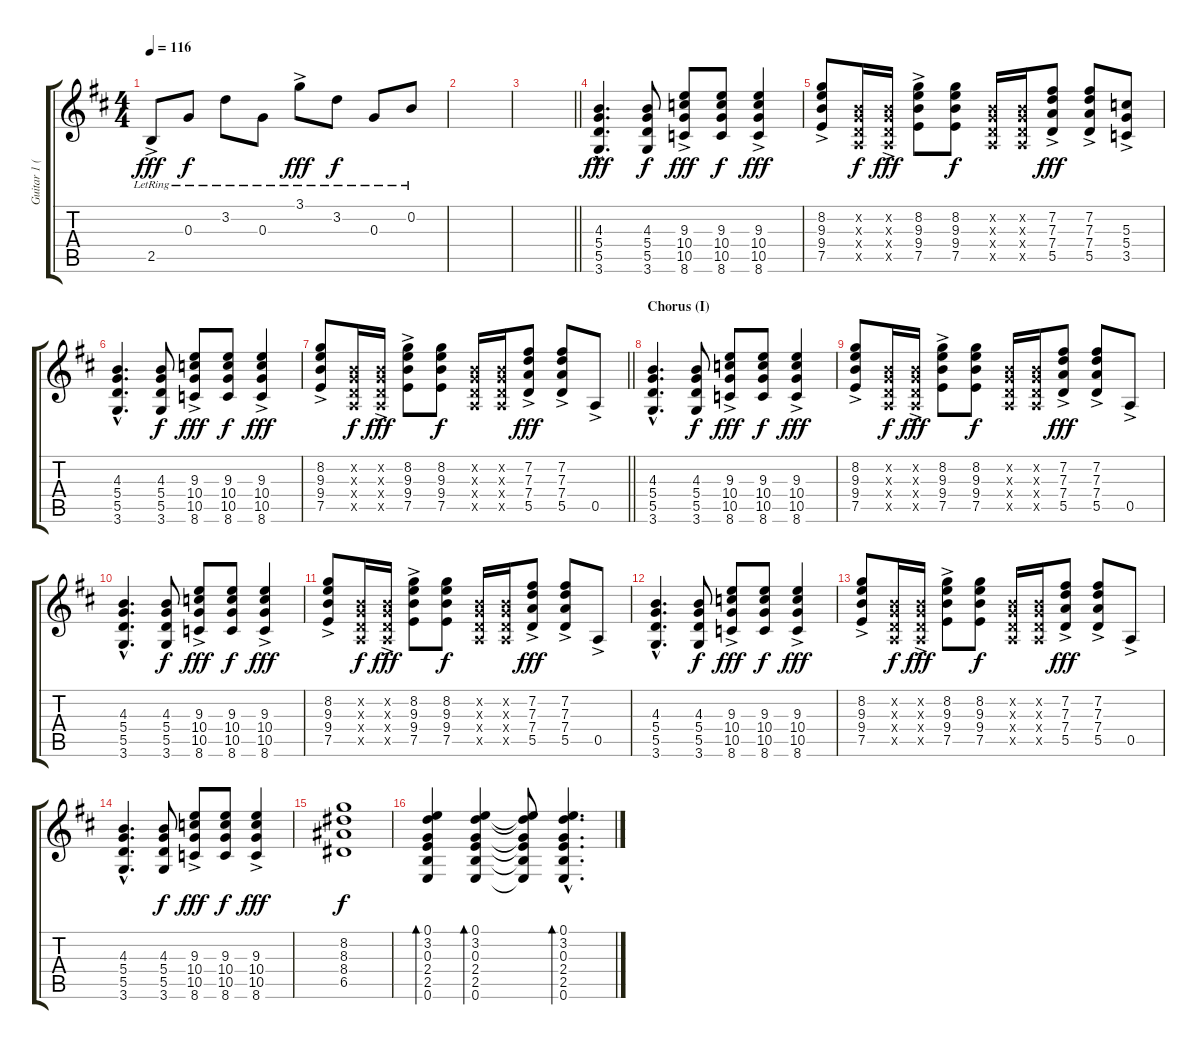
\track ("Guitar 1 (Steel)" "Guitar 1 (") {instrument acousticguitarsteel}
\staff {score tabs}
\tuning (E4 B3 G3 D3 A2 E2) {hide}
\ts (4 4)
\tempo 116
\clef g2
\ks d
2.5{ac lr}.8{dy fff} 0.3{lr}.8{dy f} 3.2{lr}.8 0.3{lr}.8 3.1{ac lr}.8{dy fff} 3.2{lr}.8{dy f} 0.3{lr}.8 0.2{lr}.8 |
|
\barLineRight lightlight
|
(4.3{hac} 5.4{hac} 5.5{hac} 3.6{hac}).4{d dy fff} (4.3 5.4 5.5 3.6).8{dy f} (9.3{ac} 10.4{ac} 10.5{ac} 8.6{ac}).8{dy fff} (9.3 10.4 10.5 8.6).8{dy f} (9.3{ac} 10.4{ac} 10.5{ac} 8.6{ac}).4{dy fff} |
(8.2{ac} 9.3{ac} 9.4{ac} 7.5{ac}).8 (0.2{x} 0.3{x} 0.4{x} 0.5{x}).16{dy f} (0.2{ac x} 0.3{ac x} 0.4{ac x} 0.5{ac x}).16{dy fff} (8.2{ac} 9.3{ac} 9.4{ac} 7.5{ac}).8 (8.2 9.3 9.4 7.5).8{dy f} (0.2{x} 0.3{x} 0.4{x} 0.5{x}).16 (0.2{x} 0.3{x} 0.4{x} 0.5{x}).16 (7.2{ac} 7.3{ac} 7.4{ac} 5.5{ac}).8{dy fff} (7.2{ac} 7.3{ac} 7.4{ac} 5.5{ac}).8 (5.3{ac} 5.4{ac} 3.5{ac}).8 |
(4.3{hac} 5.4{hac} 5.5{hac} 3.6{hac}).4{d} (4.3 5.4 5.5 3.6).8{dy f} (9.3{ac} 10.4{ac} 10.5{ac} 8.6{ac}).8{dy fff} (9.3 10.4 10.5 8.6).8{dy f} (9.3{ac} 10.4{ac} 10.5{ac} 8.6{ac}).4{dy fff} |
\barLineRight lightlight
(8.2{ac} 9.3{ac} 9.4{ac} 7.5{ac}).8 (0.2{x} 0.3{x} 0.4{x} 0.5{x}).16{dy f} (0.2{ac x} 0.3{ac x} 0.4{ac x} 0.5{ac x}).16{dy fff} (8.2{ac} 9.3{ac} 9.4{ac} 7.5{ac}).8 (8.2 9.3 9.4 7.5).8{dy f} (0.2{x} 0.3{x} 0.4{x} 0.5{x}).16 (0.2{x} 0.3{x} 0.4{x} 0.5{x}).16 (7.2{ac} 7.3{ac} 7.4{ac} 5.5{ac}).8{dy fff} (7.2{ac} 7.3{ac} 7.4{ac} 5.5{ac}).8 0.5{ac}.8 |
\section ("" "Chorus (I)")
(4.3{hac} 5.4{hac} 5.5{hac} 3.6{hac}).4{d} (4.3 5.4 5.5 3.6).8{dy f} (9.3{ac} 10.4{ac} 10.5{ac} 8.6{ac}).8{dy fff} (9.3 10.4 10.5 8.6).8{dy f} (9.3{ac} 10.4{ac} 10.5{ac} 8.6{ac}).4{dy fff} |
(8.2{ac} 9.3{ac} 9.4{ac} 7.5{ac}).8 (0.2{x} 0.3{x} 0.4{x} 0.5{x}).16{dy f} (0.2{ac x} 0.3{ac x} 0.4{ac x} 0.5{ac x}).16{dy fff} (8.2{ac} 9.3{ac} 9.4{ac} 7.5{ac}).8 (8.2 9.3 9.4 7.5).8{dy f} (0.2{x} 0.3{x} 0.4{x} 0.5{x}).16 (0.2{x} 0.3{x} 0.4{x} 0.5{x}).16 (7.2{ac} 7.3{ac} 7.4{ac} 5.5{ac}).8{dy fff} (7.2{ac} 7.3{ac} 7.4{ac} 5.5{ac}).8 0.5{ac}.8 |
(4.3{hac} 5.4{hac} 5.5{hac} 3.6{hac}).4{d} (4.3 5.4 5.5 3.6).8{dy f} (9.3{ac} 10.4{ac} 10.5{ac} 8.6{ac}).8{dy fff} (9.3 10.4 10.5 8.6).8{dy f} (9.3{ac} 10.4{ac} 10.5{ac} 8.6{ac}).4{dy fff} |
(8.2{ac} 9.3{ac} 9.4{ac} 7.5{ac}).8 (0.2{x} 0.3{x} 0.4{x} 0.5{x}).16{dy f} (0.2{ac x} 0.3{ac x} 0.4{ac x} 0.5{ac x}).16{dy fff} (8.2{ac} 9.3{ac} 9.4{ac} 7.5{ac}).8 (8.2 9.3 9.4 7.5).8{dy f} (0.2{x} 0.3{x} 0.4{x} 0.5{x}).16 (0.2{x} 0.3{x} 0.4{x} 0.5{x}).16 (7.2{ac} 7.3{ac} 7.4{ac} 5.5{ac}).8{dy fff} (7.2{ac} 7.3{ac} 7.4{ac} 5.5{ac}).8 0.5{ac}.8 |
(4.3{hac} 5.4{hac} 5.5{hac} 3.6{hac}).4{d} (4.3 5.4 5.5 3.6).8{dy f} (9.3{ac} 10.4{ac} 10.5{ac} 8.6{ac}).8{dy fff} (9.3 10.4 10.5 8.6).8{dy f} (9.3{ac} 10.4{ac} 10.5{ac} 8.6{ac}).4{dy fff} |
(8.2{ac} 9.3{ac} 9.4{ac} 7.5{ac}).8 (0.2{x} 0.3{x} 0.4{x} 0.5{x}).16{dy f} (0.2{ac x} 0.3{ac x} 0.4{ac x} 0.5{ac x}).16{dy fff} (8.2{ac} 9.3{ac} 9.4{ac} 7.5{ac}).8 (8.2 9.3 9.4 7.5).8{dy f} (0.2{x} 0.3{x} 0.4{x} 0.5{x}).16 (0.2{x} 0.3{x} 0.4{x} 0.5{x}).16 (7.2{ac} 7.3{ac} 7.4{ac} 5.5{ac}).8{dy fff} (7.2{ac} 7.3{ac} 7.4{ac} 5.5{ac}).8 0.5{ac}.8 |
(4.3{hac} 5.4{hac} 5.5{hac} 3.6{hac}).4{d} (4.3 5.4 5.5 3.6).8{dy f} (9.3{ac} 10.4{ac} 10.5{ac} 8.6{ac}).8{dy fff} (9.3 10.4 10.5 8.6).8{dy f} (9.3{ac} 10.4{ac} 10.5{ac} 8.6{ac}).4{dy fff} |
(8.2 8.3 8.4 6.5).1{dy f} |
(0.1 3.2 0.3 2.4 2.5 0.6).4{bd 120} (0.1 3.2 0.3 2.4 2.5 0.6).4{bd 120} (0.1{t} 3.2{t} 0.3{t} 2.4{t} 2.5{t} 0.6{t}).8 (0.1{hac} 3.2{hac} 0.3{hac} 2.4{hac} 2.5{hac} 0.6{hac}).4{d bd 120}
